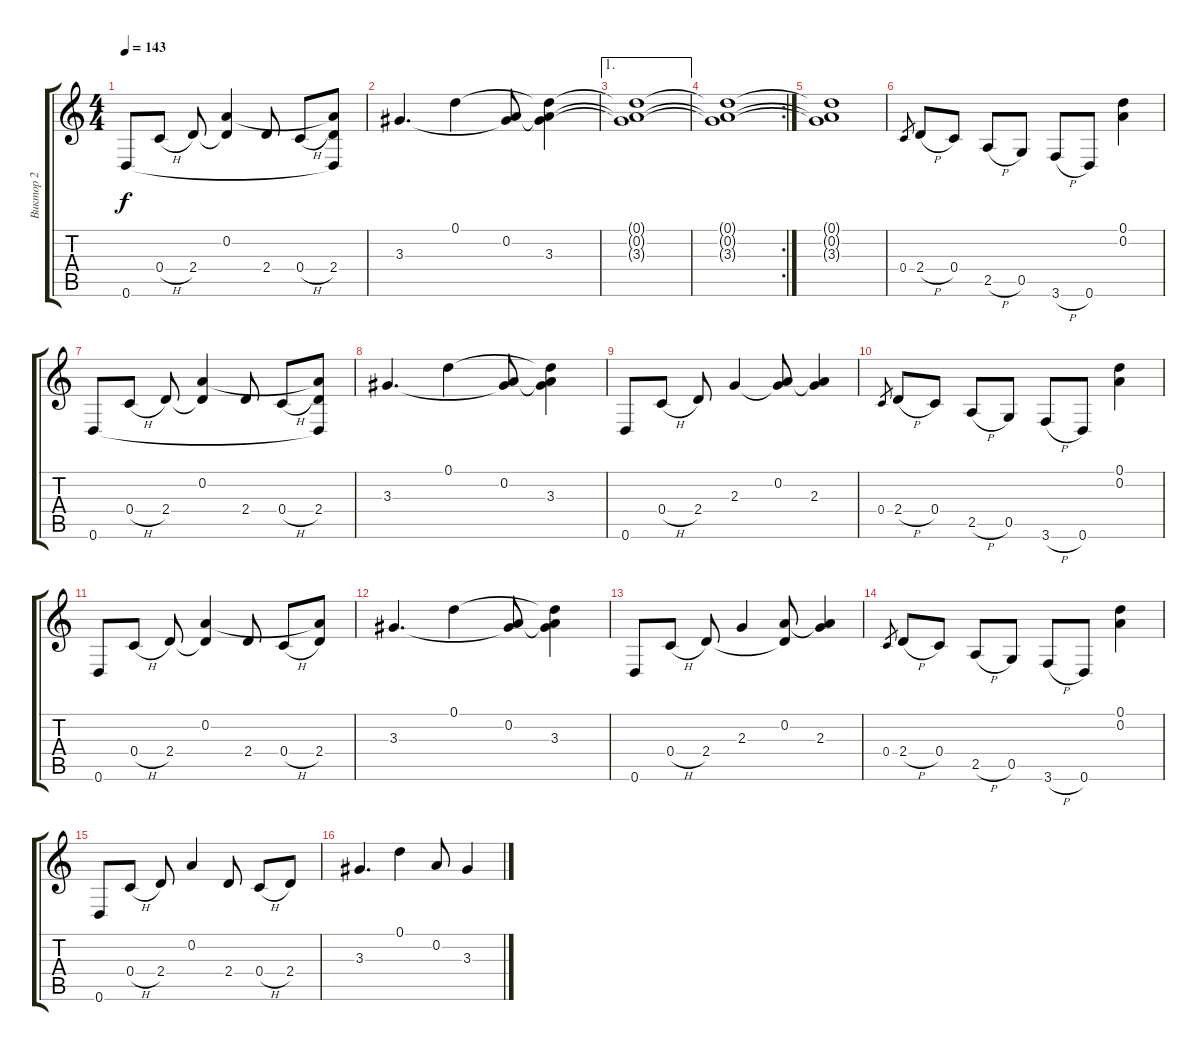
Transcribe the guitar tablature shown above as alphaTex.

\track ("Виктор 2" "Виктор 2") {instrument acousticguitarsteel}
\staff {score tabs}
\tuning (D4 A3 F3 C3 G2 D2) {hide}
\ts (4 4)
\tempo 143
\clef g2
\ks c
0.6.8{dy f instrument acousticguitarsteel} 0.4{h}.8 2.4.8 (0.2 2.4{t}).4 2.4.8 0.4{h}.8 (0.2{t} 2.4 0.6{t}).8 |
3.3.4{d} 0.1.4 (0.2 3.3{t}).8 (0.1{t} 0.2{t} 3.3).4 |
\ae 1
(0.1{t} 0.2{t} 3.3{t}).1 |
\rc 2
(0.1{t} 0.2{t} 3.3{t}).1 |
(0.1{t} 0.2{t} 3.3{t}).1 |
0.4.8{gr} 2.4{h}.8 0.4.8 2.5{h}.8 0.5.8 3.6{h}.8 0.6.8 (0.1 0.2).4 |
0.6.8 0.4{h}.8 2.4.8 (0.2 2.4{t}).4 2.4.8 0.4{h}.8 (0.2{t} 2.4 0.6{t}).8 |
3.3.4{d} 0.1.4 (0.2 3.3{t}).8 (0.1{t} 0.2{t} 3.3).4 |
0.6.8 0.4{h}.8 2.4.8 2.3.4 (0.2 2.3{t}).8 (0.2{t} 2.3).4 |
0.4.8{gr} 2.4{h}.8 0.4.8 2.5{h}.8 0.5.8 3.6{h}.8 0.6.8 (0.1 0.2).4 |
0.6.8 0.4{h}.8 2.4.8 (0.2 2.4{t}).4 2.4.8 0.4{h}.8 (0.2{t} 2.4).8 |
3.3.4{d} 0.1.4 (0.2 3.3{t}).8 (0.1{t} 0.2{t} 3.3).4 |
0.6.8 0.4{h}.8 2.4.8 2.3.4 (0.2 2.4{t}).8 (0.2{t} 2.3).4 |
0.4.8{gr} 2.4{h}.8{instrument overdrivenguitar} 0.4.8 2.5{h}.8 0.5.8 3.6{h}.8 0.6.8 (0.1 0.2).4 |
0.6.8 0.4{h}.8 2.4.8 0.2.4 2.4.8 0.4{h}.8 2.4.8 |
3.3.4{d} 0.1.4 0.2.8 3.3.4
